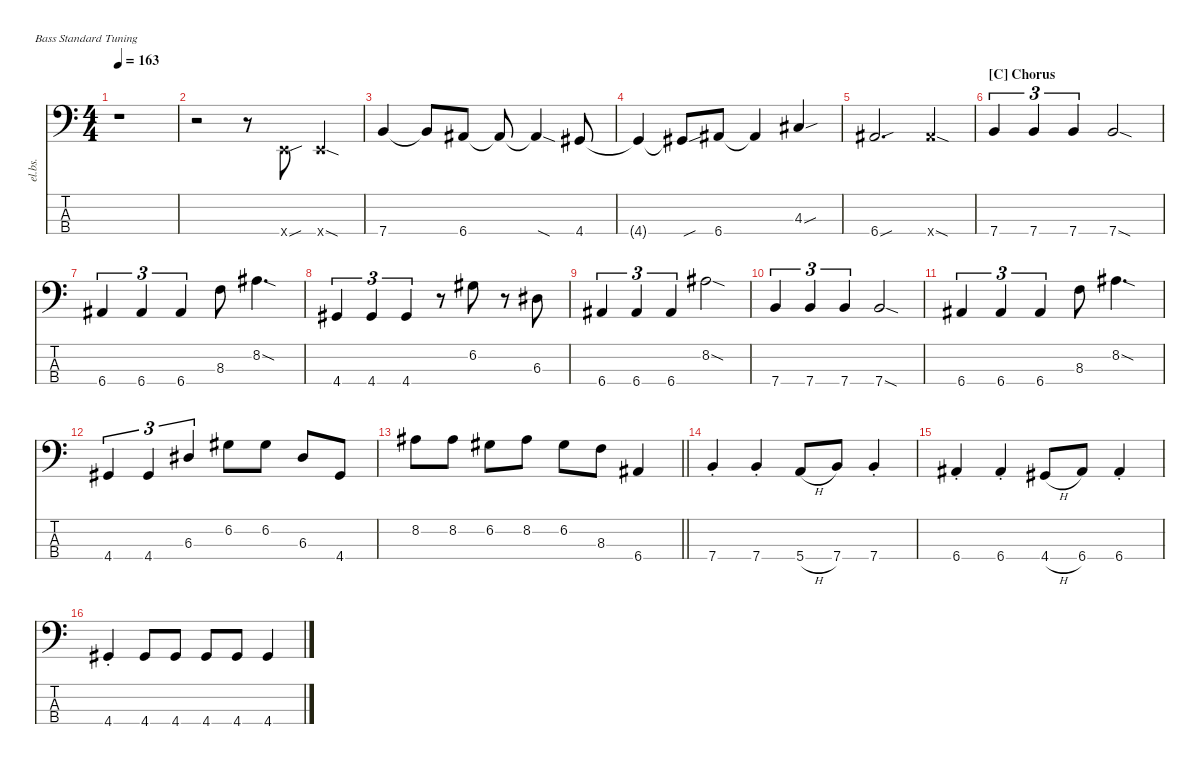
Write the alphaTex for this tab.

\defaultSystemsLayout 4
\hideDynamics
\bracketExtendMode nobrackets
\track ("Electric Bass" "el.bs.") {mute instrument electricbassfinger}
\staff {score tabs}
\tuning (G2 D2 A1 E1)
\ts (4 4)
\tempo 163
\clef f4
\ks c
r.1{dy mf beam Down} |
r.2{beam Down} r.8{beam Down} 0.4{sou x}.8{beam Up} 0.4{sod x}.4{beam Up} |
7.4.4{beam Up} 7.4{t}.8{beam Up} 6.4{acc #}.8{beam Up} 6.4{t acc #}.8{beam Up} 6.4{sod t acc #}.4{beam Up} 4.4{acc #}.8{beam Up} |
4.4{t acc #}.4{beam Up} 4.4{sou t acc #}.8{beam Up} 6.4{acc #}.8{beam Up} 6.4{t acc #}.4{beam Up} 4.3{sou acc #}.4{beam Up} |
6.4{sou acc #}.2{d beam Up} 6.4{sod x acc #}.4{beam Up} |
\section ("C" "Chorus")
7.4.4{tu (3 2) beam Up} 7.4.4{tu (3 2) beam Up} 7.4.4{tu (3 2) beam Up} 7.4{sod}.2{beam Up} |
6.4{acc #}.4{tu (3 2) beam Up} 6.4{acc #}.4{tu (3 2) beam Up} 6.4{acc #}.4{tu (3 2) beam Up} 8.3.8{beam Down} 8.2{sod acc #}.4{d beam Down} |
4.4{acc #}.4{tu (3 2) beam Up} 4.4{acc #}.4{tu (3 2) beam Up} 4.4{acc #}.4{tu (3 2) beam Up} r.8{beam Down} 6.2{acc #}.8{beam Down} r.8{beam Down} 6.3{acc #}.8{beam Down} |
6.4{acc #}.4{tu (3 2) beam Up} 6.4{acc #}.4{tu (3 2) beam Up} 6.4{acc #}.4{tu (3 2) beam Up} 8.2{sod acc #}.2{beam Down} |
7.4.4{tu (3 2) beam Up} 7.4.4{tu (3 2) beam Up} 7.4.4{tu (3 2) beam Up} 7.4{sod}.2{beam Up} |
6.4{acc #}.4{tu (3 2) beam Up} 6.4{acc #}.4{tu (3 2) beam Up} 6.4{acc #}.4{tu (3 2) beam Up} 8.3.8{beam Down} 8.2{sod acc #}.4{d beam Down} |
4.4{acc #}.4{tu (3 2) beam Up} 4.4{acc #}.4{tu (3 2) beam Up} 6.3{acc #}.4{tu (3 2) beam Up} 6.2{acc #}.8{beam Down} 6.2{acc #}.8{beam Down} 6.3{acc #}.8{beam Up} 4.4{acc #}.8{beam Up} |
\barLineRight lightlight
8.2{acc #}.8{beam Down} 8.2{acc #}.8{beam Down} 6.2{acc #}.8{beam Down} 8.2{acc #}.8{beam Down} 6.2{acc #}.8{beam Down} 8.3.8{beam Down} 6.4{acc #}.4{beam Up} |
7.4{st}.4{beam Up} 7.4{st}.4{beam Up} 5.4{h}.8{beam Up} 7.4.8{beam Up} 7.4{st}.4{beam Up} |
6.4{st acc #}.4{beam Up} 6.4{st acc #}.4{beam Up} 4.4{h acc #}.8{beam Up} 6.4{acc #}.8{beam Up} 6.4{st acc #}.4{beam Up} |
4.4{st acc #}.4{beam Up} 4.4{acc #}.8{beam Up} 4.4{acc #}.8{beam Up} 4.4{acc #}.8{beam Up} 4.4{acc #}.8{beam Up} 4.4{acc #}.4{beam Up}
